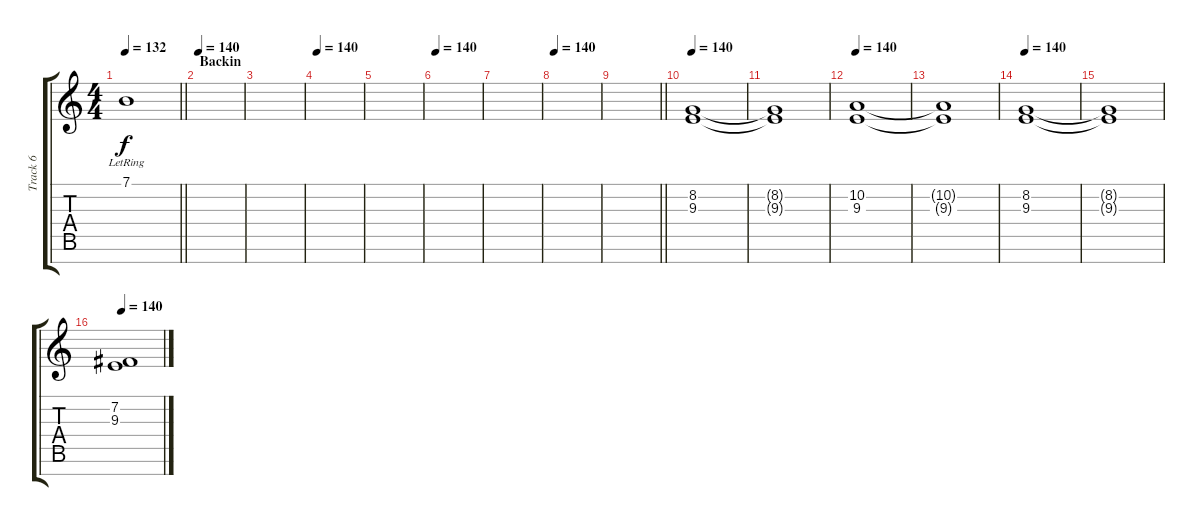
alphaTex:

\track ("Track 6" "Track 6") {instrument acousticgrandpiano}
\staff {score tabs}
\tuning (E4 B3 G3 D3 A2 E2 B1) {hide}
\ts (4 4)
\tempo 132
\clef g2
\barLineRight lightlight
\ks c
7.1{lr}.1{dy f} |
\section ("" "Backin")
\tempo 140
|
|
\tempo 140
|
|
\tempo 140
|
|
\tempo 140
|
\barLineRight lightlight
|
\section ("" "")
\tempo 140
(8.2 9.3).1{instrument voiceoohs} |
(8.2{t} 9.3{t}).1 |
\tempo 140
(10.2 9.3).1 |
(10.2{t} 9.3{t}).1 |
\tempo 140
(8.2 9.3).1 |
(8.2{t} 9.3{t}).1 |
\tempo 140
(7.2 9.3).1
